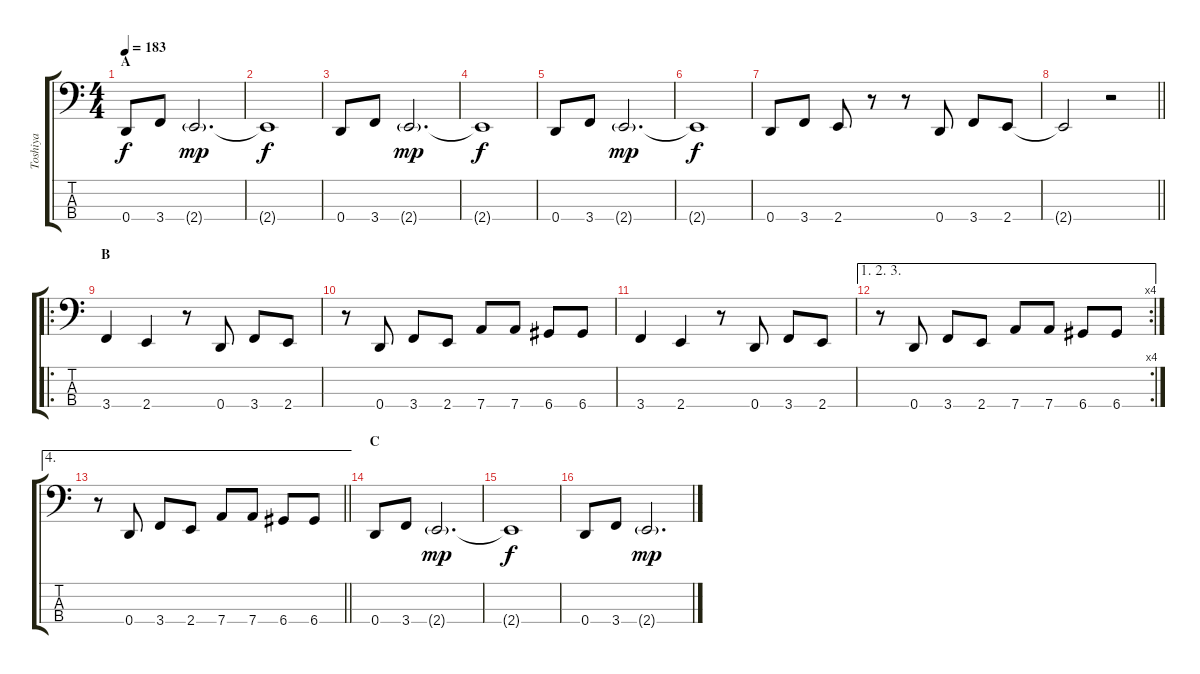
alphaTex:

\track ("Toshiya" "Toshiya") {instrument electricbasspick}
\staff {score tabs}
\tuning (F2 C2 G1 D1) {hide}
\ts (4 4)
\section ("" "A")
\tempo 183
\clef f4
\ks c
0.4.8{dy f} 3.4.8 2.4{g}.2{d dy mp} |
2.4{t}.1{dy f} |
0.4.8 3.4.8 2.4{g}.2{d dy mp} |
2.4{t}.1{dy f} |
0.4.8 3.4.8 2.4{g}.2{d dy mp} |
2.4{t}.1{dy f} |
0.4.8 3.4.8 2.4.8 r.8 r.8 0.4.8 3.4.8 2.4.8 |
\barLineRight lightlight
2.4{t}.2 r.2 |
\ro
\section ("" "B")
3.4.4 2.4.4 r.8 0.4.8 3.4.8 2.4.8 |
r.8 0.4.8 3.4.8 2.4.8 7.4.8 7.4.8 6.4.8 6.4.8 |
3.4.4 2.4.4 r.8 0.4.8 3.4.8 2.4.8 |
\ae (1 2 3)
\rc 4
r.8 0.4.8 3.4.8 2.4.8 7.4.8 7.4.8 6.4.8 6.4.8 |
\ae 4
\barLineRight lightlight
r.8 0.4.8 3.4.8 2.4.8 7.4.8 7.4.8 6.4.8 6.4.8 |
\section ("" "C")
0.4.8 3.4.8 2.4{g}.2{d dy mp} |
2.4{t}.1{dy f} |
0.4.8 3.4.8 2.4{g}.2{d dy mp}
